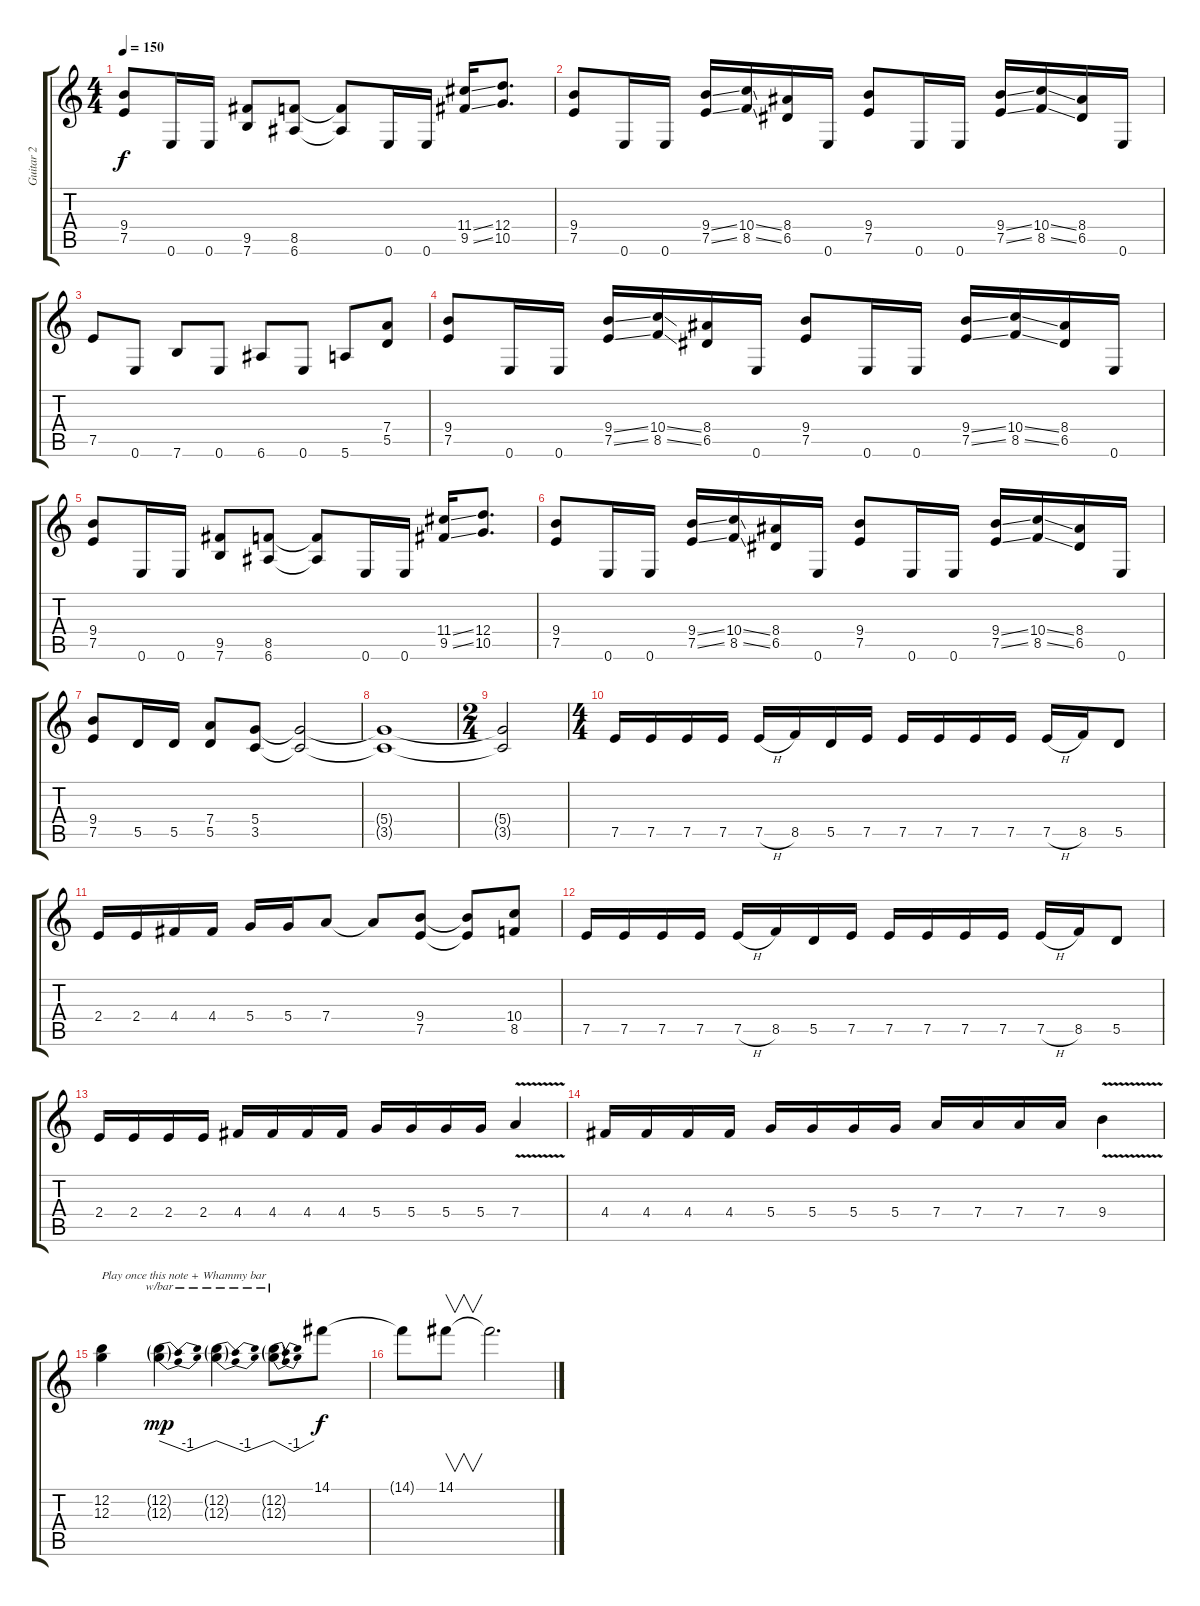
\track ("Guitar 2" "Guitar 2") {instrument overdrivenguitar}
\staff {score tabs}
\tuning (E4 B3 G3 D3 A2 E2) {hide}
\ts (4 4)
\tempo 150
\clef g2
\ks c
(9.4 7.5).8{dy f} 0.6.16 0.6.16 (9.5 7.6).8 (8.5 6.6).8 (8.5{t} 6.6{t}).8 0.6.16 0.6.16 (11.4{ss} 9.5{ss}).16 (12.4 10.5).8{d} |
(9.4 7.5).8 0.6.16 0.6.16 (9.4{ss} 7.5{ss}).16 (10.4{ss} 8.5{ss}).16 (8.4 6.5).16 0.6.16 (9.4 7.5).8 0.6.16 0.6.16 (9.4{ss} 7.5{ss}).16 (10.4{ss} 8.5{ss}).16 (8.4 6.5).16 0.6.16 |
7.5.8 0.6.8 7.6.8 0.6.8 6.6.8 0.6.8 5.6.8 (7.4 5.5).8 |
(9.4 7.5).8 0.6.16 0.6.16 (9.4{ss} 7.5{ss}).16 (10.4{ss} 8.5{ss}).16 (8.4 6.5).16 0.6.16 (9.4 7.5).8 0.6.16 0.6.16 (9.4{ss} 7.5{ss}).16 (10.4{ss} 8.5{ss}).16 (8.4 6.5).16 0.6.16 |
(9.4 7.5).8 0.6.16 0.6.16 (9.5 7.6).8 (8.5 6.6).8 (8.5{t} 6.6{t}).8 0.6.16 0.6.16 (11.4{ss} 9.5{ss}).16 (12.4 10.5).8{d} |
(9.4 7.5).8 0.6.16 0.6.16 (9.4{ss} 7.5{ss}).16 (10.4{ss} 8.5{ss}).16 (8.4 6.5).16 0.6.16 (9.4 7.5).8 0.6.16 0.6.16 (9.4{ss} 7.5{ss}).16 (10.4{ss} 8.5{ss}).16 (8.4 6.5).16 0.6.16 |
(9.4 7.5).8 5.5.16 5.5.16 (7.4 5.5).8 (5.4 3.5).8 (5.4{t} 3.5{t}).2 |
(5.4{t} 3.5{t}).1 |
\ts (2 4)
(5.4{t} 3.5{t}).2 |
\ts (4 4)
7.5.16 7.5.16 7.5.16 7.5.16 7.5{h}.16 8.5.16 5.5.16 7.5.16 7.5.16 7.5.16 7.5.16 7.5.16 7.5{h}.16 8.5.16 5.5.8 |
2.4.16 2.4.16 4.4.16 4.4.16 5.4.16 5.4.16 7.4.8 7.4{t}.8 (9.4 7.5).8 (9.4{t} 7.5{t}).8 (10.4 8.5).8 |
7.5.16 7.5.16 7.5.16 7.5.16 7.5{h}.16 8.5.16 5.5.16 7.5.16 7.5.16 7.5.16 7.5.16 7.5.16 7.5{h}.16 8.5.16 5.5.8 |
2.4.16 2.4.16 2.4.16 2.4.16 4.4.16 4.4.16 4.4.16 4.4.16 5.4.16 5.4.16 5.4.16 5.4.16 7.4{v}.4 |
4.4.16 4.4.16 4.4.16 4.4.16 5.4.16 5.4.16 5.4.16 5.4.16 7.4.16 7.4.16 7.4.16 7.4.16 9.4{v}.4 |
(12.2 12.3).4{txt "Play once this note + Whammy bar"} (12.2{g} 12.3{g}).4{tbe (dip default 0 0 30 -4 60 0) dy mp} (12.2{g} 12.3{g}).4{tbe (dip default 0 0 30 -4 60 0)} (12.2{g} 12.3{g}).8{tbe (dip default 0 0 30 -4 60 0)} 14.1.8{dy f} |
14.1{t}.8 14.1.8{v} 14.1{t}.2{d}
